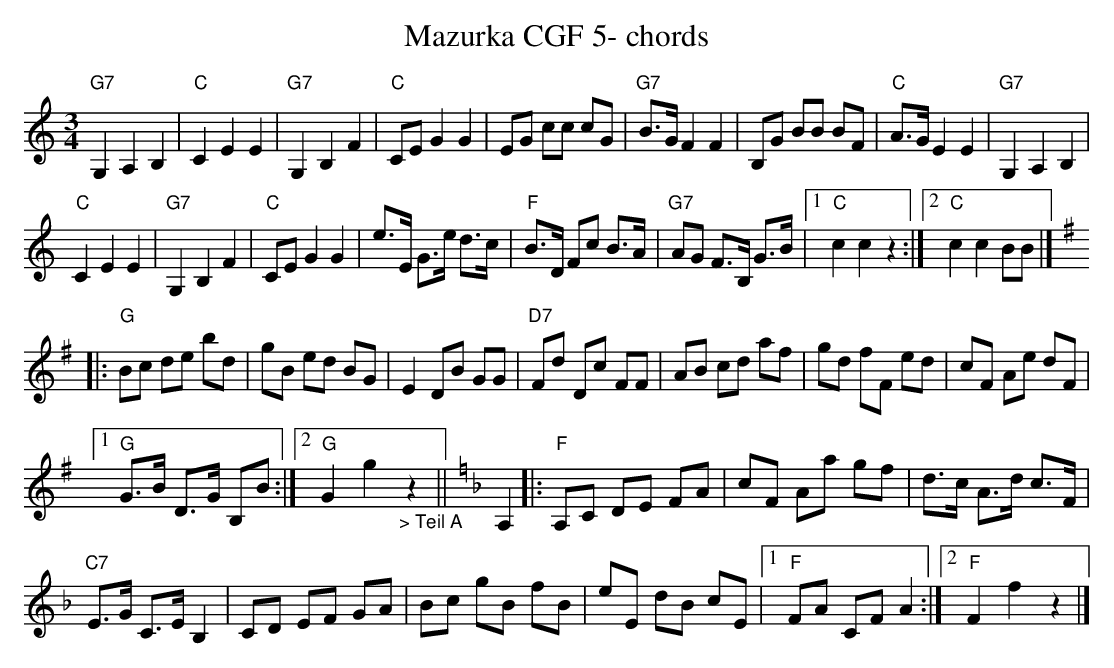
X:1
T:Mazurka CGF 5- chords
M:3/4
L:1/8
K:Cmaj%%MIDI gchordon
"G7"G,2A,2B,2 | "C"C2E2E2 | "G7"G,2B,2F2 | "C"CE G2G2 | EG cc cG | "G7"B>G F2F2 | B,G BB BF | "C"A>G E2E2 | "G7"G,2A,2B,2 |
"C"C2E2E2 | "G7"G,2B,2F2 | "C"CE G2G2 | e>E G>e d>c | "F"B>D Fc B>A | "G7"AG F>B, G>B |1 "C"c2c2z2 :|2 "C"c2c2BB |] [K:Gmaj]
|: "G"Bc de bd | gB ed BG | E2DB GG | "D7"Fd Dc FF | AB cd af | gd fF ed | cF Ae dF |1
"G"G>B D>G B,B :|2 "G"G2g2"_> Teil A"z2 || [K:Fmaj] A,2 |: "F"A,C DE FA | cF Aa gf | d>c A>d c>F |
"C7"E>G C>E B,2 | CD EF GA | Bc gB fB | eE dB cE |1 "F"FA CF A2 :|2 "F"F2f2 z2 |]
